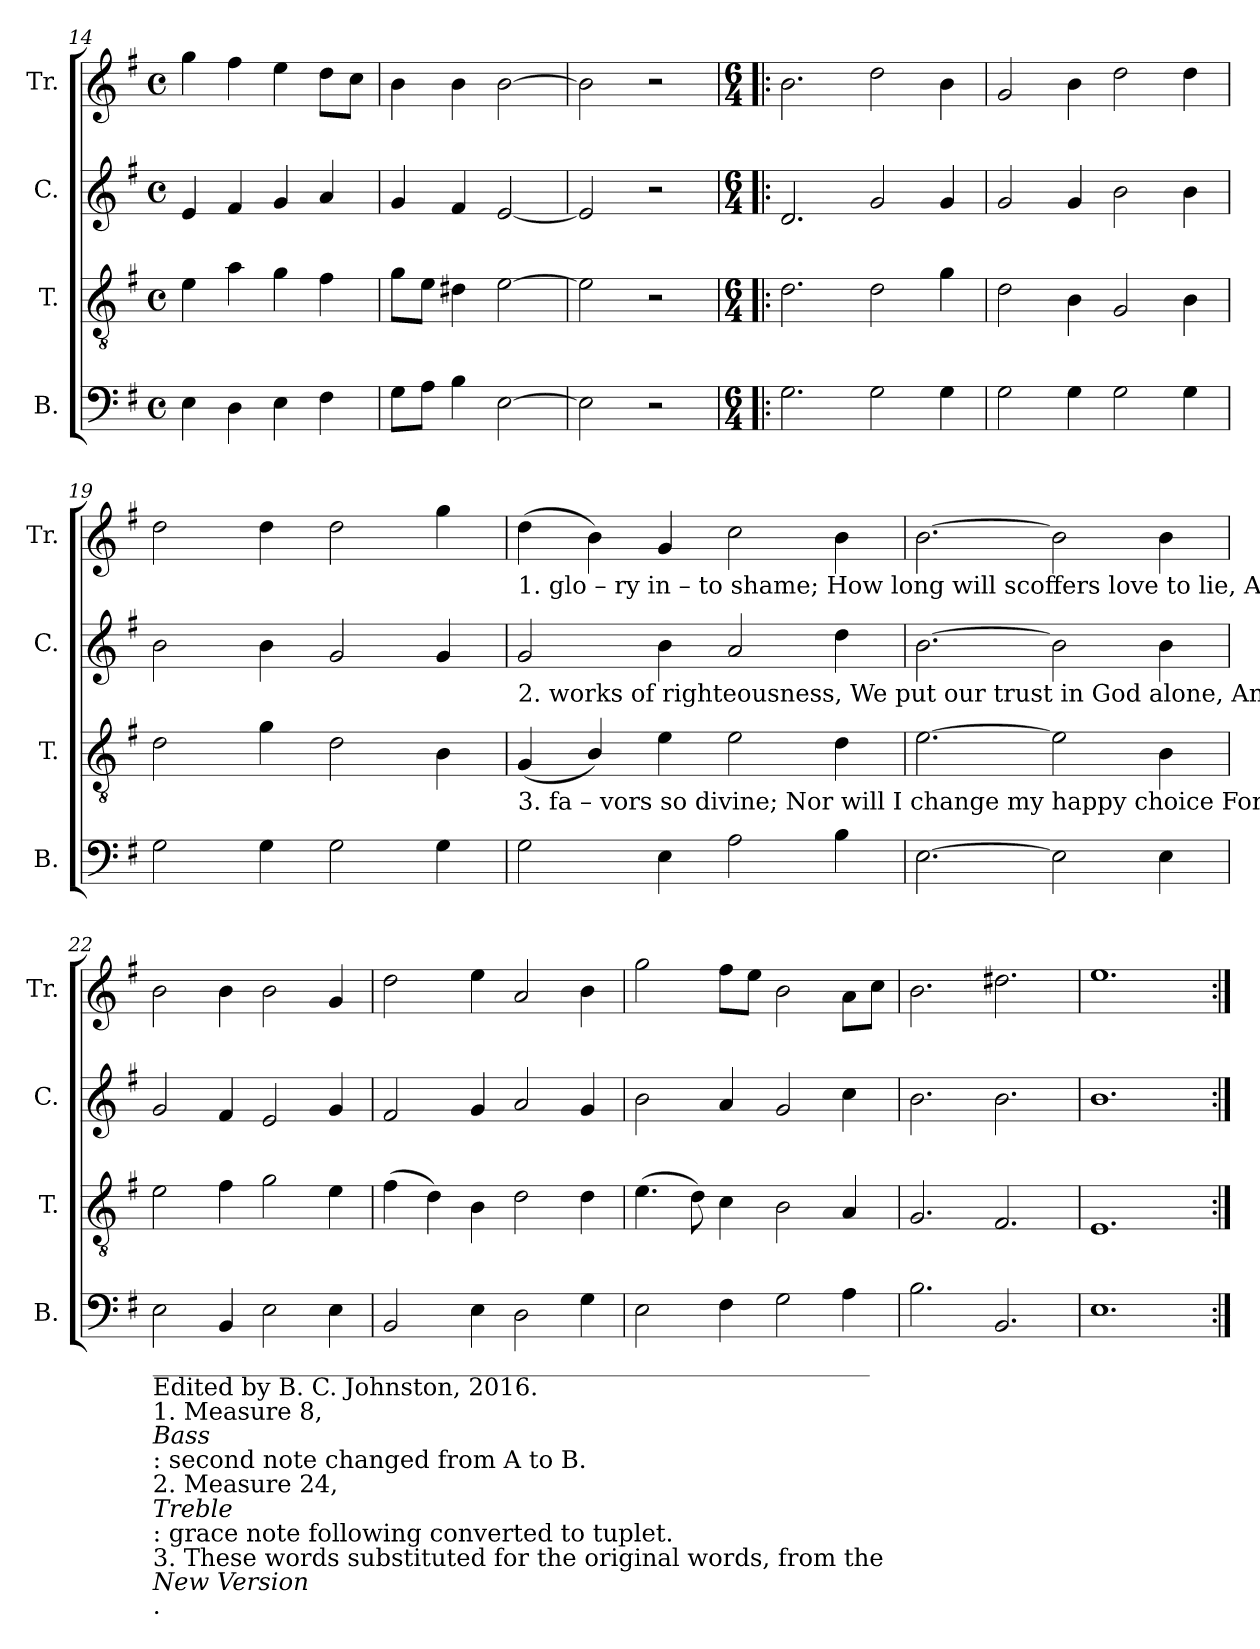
**kern	**kern	**kern	**kern
*part4	*part3	*part2	*part1
*staff4	*staff3	*staff2	*staff1
*I"B.	*I"T.	*I"C.	*I"Tr.
*I'B.	*I'T.	*I'C.	*I'Tr.
*clefF4	*clefGv2	*clefG2	*clefG2
*k[f#]	*k[f#]	*k[f#]	*k[f#]
*M4/4	*M4/4	*M4/4	*M4/4
*met(c)	*met(c)	*met(c)	*met(c)
=14	=14	=14	=14
4E\	4e\	4e/	4gg\
4D\	4a\	4f#/	4ff#\
4E\	4g\	4g/	4ee\
4F#\	4f#\	4a/	8dd\L
.	.	.	8cc\J
=15	=15	=15	=15
8G\L	8g\L	4g/	4b\
8A\J	8e\J	.	.
4B\	4d#X\	4f#/	4b\
[2E\	[2e\	[2e/	[2b\
=16	=16	=16	=16
2E\]	2e\]	2e/]	2b\]
2r	2r	2r	2r
=17!|:	=17!|:	=17!|:	=17!|:
*M6/4	*M6/4	*M6/4	*M6/4
*	*	*	*MM160
2.G\	2.d\	2.d/	2.b\
2G\	2d\	2g/	2dd\
4G\	4g\	4g/	4b\
=18	=18	=18	=18
2G\	2d\	2g/	2g/
4G\	4B\	4g/	4b\
2G\	2G/	2b\	2dd\
4G\	4B\	4b\	4dd\
=19	=19	=19	=19
2G\	2d\	2b\	2dd\
4G\	4g\	4b\	4dd\
2G\	2d\	2g/	2dd\
4G\	4B\	4g/	4gg\
!!LO:LB:g=z
=20	=20	=20	=20
!	!	!	!LO:TX:b:t=1. glo – ry  in – to     shame;     How long will scoffers love to lie,    And  dare    reproach    my      Sa  –  vior's    name?
!	!	!LO:TX:b:t=2.  works of righteousness,       We    put our trust in God    alone,   And glo   –    ry      in    his        pardoning      grace.	!
!	!LO:TX:b:t=3.   fa – vors  so  divine;              Nor will  I change my happy choice  For  all       their  corn, and      all        their     wine.	!	!
2G\	(4G/	2g/	(4dd\
.	4B/)	.	4b\)
4E\	4e\	4b\	4g/
2A\	2e\	2a/	2cc\
4B\	4d\	4dd\	4b\
=21	=21	=21	=21
[2.E\	[2.e\	[2.b\	[2.b\
2E\]	2e\]	2b\]	2b\]
4E\	4B\	4b\	4b\
=22	=22	=22	=22
!LO:TX:b:t=___________________________________________________________	!	!	!
!LO:TX:b:t=Edited by B. C. Johnston, 2016.	!	!	!
!LO:TX:b:t=1. Measure 8,	!	!	!
!LO:TX:b:i:t=Bass	!	!	!
!LO:TX:b:t=&colon; second note changed from A to B.	!	!	!
!LO:TX:b:t=2. Measure 24,	!	!	!
!LO:TX:b:i:t=Treble	!	!	!
!LO:TX:b:t=&colon; grace note following converted to tuplet.	!	!	!
!LO:TX:b:t=3. These words substituted for the original words, from the	!	!	!
!LO:TX:b:i:t=New Version	!	!	!
!LO:TX:b:t=.	!	!	!
2E\	2e\	2g/	2b\
4BB/	4f#\	4f#/	4b\
2E\	2g\	2e/	2b\
4E\	4e\	4g/	4g/
=23	=23	=23	=23
2BB/	(4f#\	2f#/	2dd\
.	4d\)	.	.
4E\	4B\	4g/	4ee\
2D\	2d\	2a/	2a/
4G\	4d\	4g/	4b\
=24	=24	=24	=24
2E\	(4.e\	2b\	2gg\
.	8d\)	.	.
4F#\	4c\	4a/	8ff#\L
.	.	.	8ee\J
2G\	2B\	2g/	2b\
4A\	4A/	4cc\	8a\L
.	.	.	8cc\J
=25	=25	=25	=25
2.B\	2.G/	2.b\	2.b\
2.BB/	2.F#/	2.b\	2.dd#X\
=26	=26	=26	=26
1.E	1.E	1.b	1.ee
=:|!	=:|!	=:|!	=:|!
*-	*-	*-	*-
